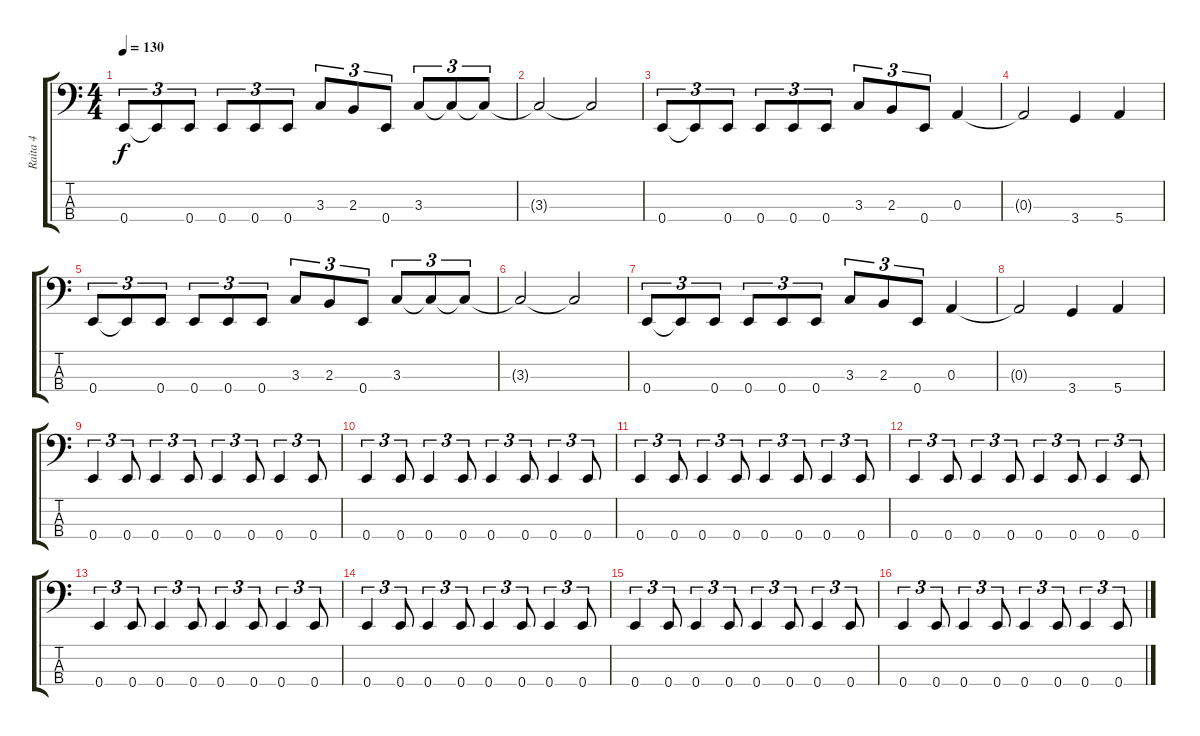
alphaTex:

\track ("Raita 4" "Raita 4") {instrument electricbassfinger}
\staff {score tabs}
\tuning (G2 D2 A1 E1) {hide}
\ts (4 4)
\tempo 130
\clef f4
\ks c
0.4.8{tu (3 2) dy f} 0.4{t}.8{tu (3 2)} 0.4.8{tu (3 2)} 0.4.8{tu (3 2)} 0.4.8{tu (3 2)} 0.4.8{tu (3 2)} 3.3.8{tu (3 2)} 2.3.8{tu (3 2)} 0.4.8{tu (3 2)} 3.3.8{tu (3 2)} 3.3{t}.8{tu (3 2)} 3.3{t}.8{tu (3 2)} |
3.3{t}.2 3.3{t}.2 |
0.4.8{tu (3 2)} 0.4{t}.8{tu (3 2)} 0.4.8{tu (3 2)} 0.4.8{tu (3 2)} 0.4.8{tu (3 2)} 0.4.8{tu (3 2)} 3.3.8{tu (3 2)} 2.3.8{tu (3 2)} 0.4.8{tu (3 2)} 0.3.4 |
0.3{t}.2 3.4.4 5.4.4 |
0.4.8{tu (3 2)} 0.4{t}.8{tu (3 2)} 0.4.8{tu (3 2)} 0.4.8{tu (3 2)} 0.4.8{tu (3 2)} 0.4.8{tu (3 2)} 3.3.8{tu (3 2)} 2.3.8{tu (3 2)} 0.4.8{tu (3 2)} 3.3.8{tu (3 2)} 3.3{t}.8{tu (3 2)} 3.3{t}.8{tu (3 2)} |
3.3{t}.2 3.3{t}.2 |
0.4.8{tu (3 2)} 0.4{t}.8{tu (3 2)} 0.4.8{tu (3 2)} 0.4.8{tu (3 2)} 0.4.8{tu (3 2)} 0.4.8{tu (3 2)} 3.3.8{tu (3 2)} 2.3.8{tu (3 2)} 0.4.8{tu (3 2)} 0.3.4 |
0.3{t}.2 3.4.4 5.4.4 |
0.4.4{tu (3 2)} 0.4.8{tu (3 2)} 0.4.4{tu (3 2)} 0.4.8{tu (3 2)} 0.4.4{tu (3 2)} 0.4.8{tu (3 2)} 0.4.4{tu (3 2)} 0.4.8{tu (3 2)} |
0.4.4{tu (3 2)} 0.4.8{tu (3 2)} 0.4.4{tu (3 2)} 0.4.8{tu (3 2)} 0.4.4{tu (3 2)} 0.4.8{tu (3 2)} 0.4.4{tu (3 2)} 0.4.8{tu (3 2)} |
0.4.4{tu (3 2)} 0.4.8{tu (3 2)} 0.4.4{tu (3 2)} 0.4.8{tu (3 2)} 0.4.4{tu (3 2)} 0.4.8{tu (3 2)} 0.4.4{tu (3 2)} 0.4.8{tu (3 2)} |
0.4.4{tu (3 2)} 0.4.8{tu (3 2)} 0.4.4{tu (3 2)} 0.4.8{tu (3 2)} 0.4.4{tu (3 2)} 0.4.8{tu (3 2)} 0.4.4{tu (3 2)} 0.4.8{tu (3 2)} |
0.4.4{tu (3 2)} 0.4.8{tu (3 2)} 0.4.4{tu (3 2)} 0.4.8{tu (3 2)} 0.4.4{tu (3 2)} 0.4.8{tu (3 2)} 0.4.4{tu (3 2)} 0.4.8{tu (3 2)} |
0.4.4{tu (3 2)} 0.4.8{tu (3 2)} 0.4.4{tu (3 2)} 0.4.8{tu (3 2)} 0.4.4{tu (3 2)} 0.4.8{tu (3 2)} 0.4.4{tu (3 2)} 0.4.8{tu (3 2)} |
0.4.4{tu (3 2)} 0.4.8{tu (3 2)} 0.4.4{tu (3 2)} 0.4.8{tu (3 2)} 0.4.4{tu (3 2)} 0.4.8{tu (3 2)} 0.4.4{tu (3 2)} 0.4.8{tu (3 2)} |
0.4.4{tu (3 2)} 0.4.8{tu (3 2)} 0.4.4{tu (3 2)} 0.4.8{tu (3 2)} 0.4.4{tu (3 2)} 0.4.8{tu (3 2)} 0.4.4{tu (3 2)} 0.4.8{tu (3 2)}
